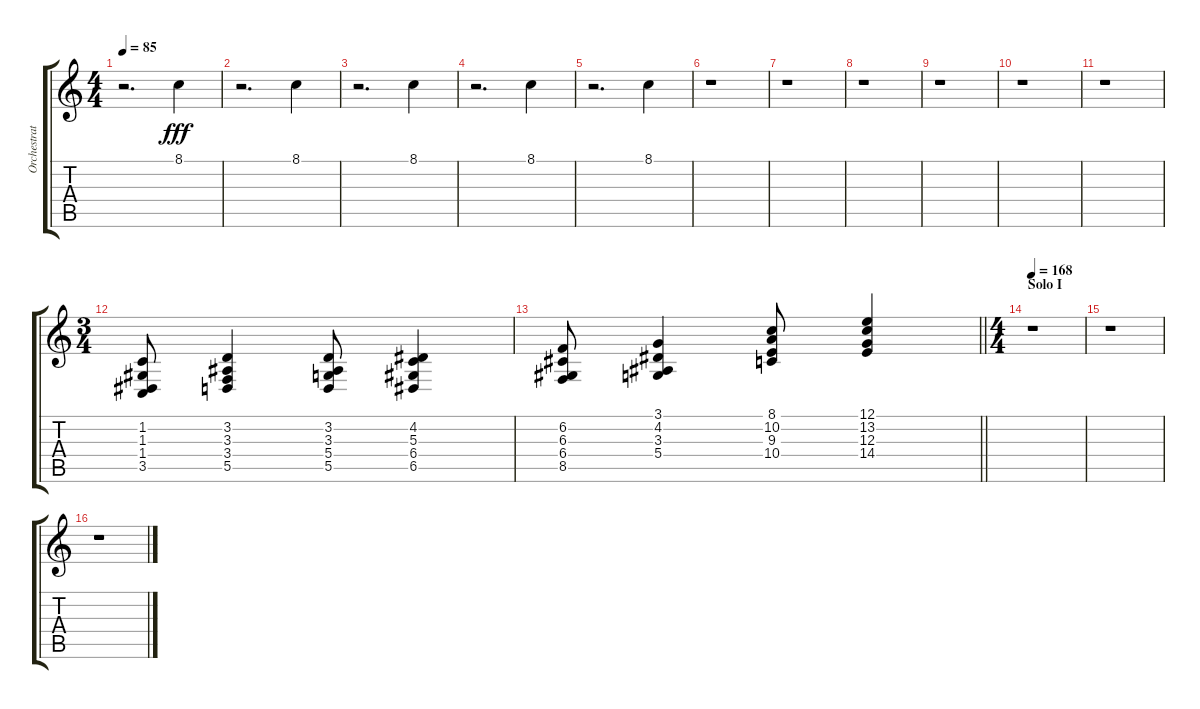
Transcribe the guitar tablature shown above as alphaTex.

\track ("Orchestration II" "Orchestrat") {instrument trombone}
\staff {score tabs}
\tuning (E4 B3 G3 D3 A2 E2) {hide}
\ts (4 4)
\tempo 85
\clef g2
\ks c
r.2{d dy fff} 8.1.4 |
r.2{d} 8.1.4 |
r.2{d} 8.1.4 |
r.2{d} 8.1.4 |
r.2{d} 8.1.4 |
r.1 |
r.1 |
r.1 |
r.1 |
r.1 |
r.1 |
\ts (3 4)
(1.2 1.3 1.4 3.5).8{instrument trombone} (3.2 3.3 3.4 5.5).4 (3.2 3.3 5.4 5.5).8 (4.2 5.3 6.4 6.5).4 |
\barLineRight lightlight
(6.2 6.3 6.4 8.5).8 (3.1 4.2 3.3 5.4).4 (8.1 10.2 9.3 10.4).8 (12.1 13.2 12.3 14.4).4 |
\ts (4 4)
\section ("" "Solo I")
\tempo 168
r.1 |
r.1 |
r.1
